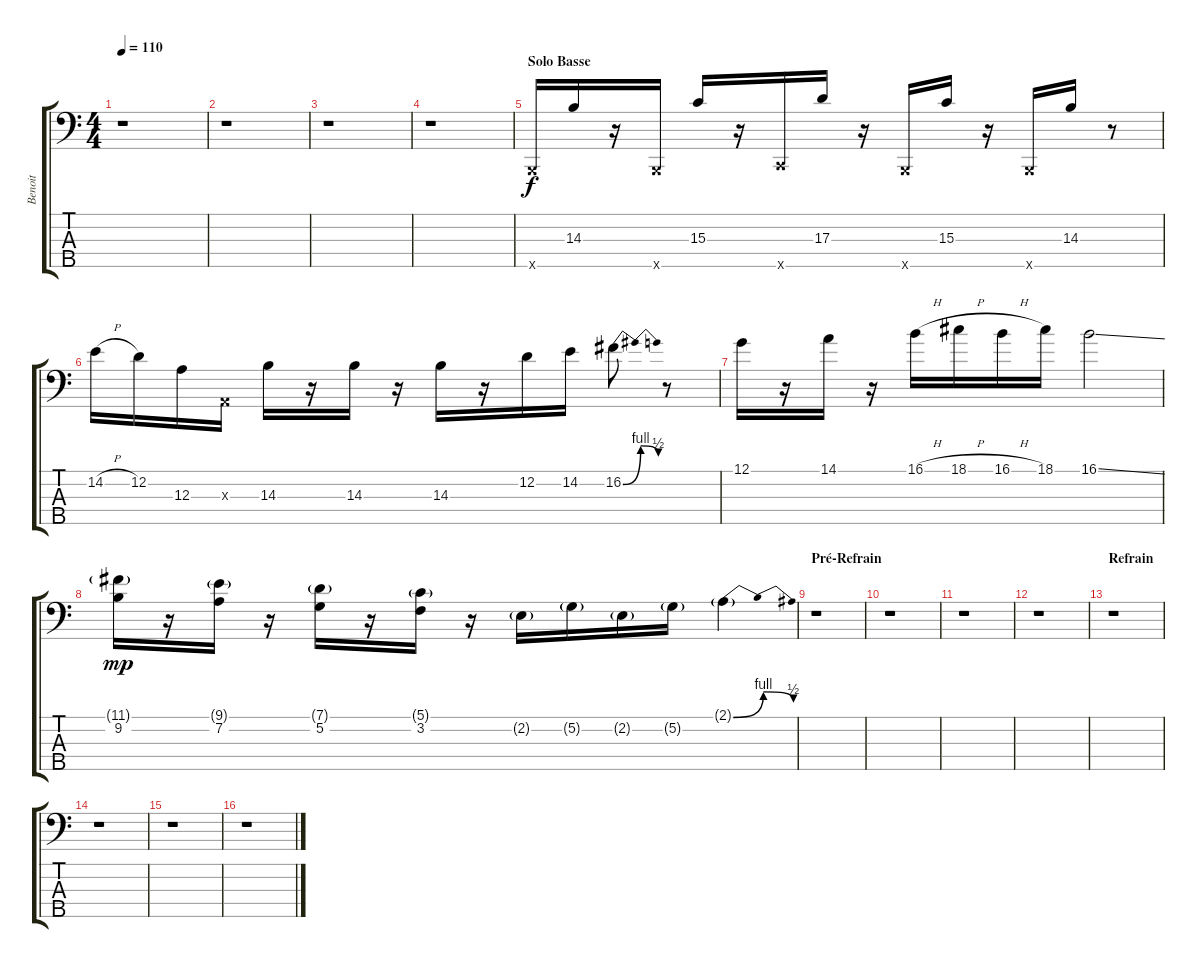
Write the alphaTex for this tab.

\track ("Benoit" "Benoit") {instrument slapbass1}
\staff {score tabs}
\tuning (G2 D2 A1 E1 B0) {hide}
\ts (4 4)
\tempo 110
\clef f4
\ks c
r.1{dy f} |
r.1 |
r.1 |
r.1 |
\section ("" "Solo Basse")
0.5{x}.16 14.3.16 r.16 0.5{x}.16 15.3.16 r.16 1.5{x}.16 17.3.16 r.16 0.5{x}.16 15.3.16 r.16 0.5{x}.16 14.3.16 r.8 |
14.2{h}.16 12.2.16 12.3.16 0.3{x}.16 14.3.16 r.16 14.3.16 r.16 14.3.16 r.16 12.2.16 14.2.16 16.2{be (bendrelease 0 0 30 4 30 4 60 2)}.8 r.8 |
12.1.16 r.16 14.1.16 r.16 16.1{h}.16 18.1{h}.16 16.1{h}.16 18.1.16 16.1{ss}.2 |
(11.1{g} 9.2).16{dy mp} r.16 (9.1{g} 7.2).16 r.16 (7.1{g} 5.2).16 r.16 (5.1{g} 3.2).16 r.16 2.2{g}.16 5.2{g}.16 2.2{g}.16 5.2{g}.16 2.1{be (bendrelease 0 0 30 4 30 4 60 2) g}.4 |
\section ("" "Pré-Refrain")
r.1 |
r.1 |
r.1 |
r.1 |
\section ("" "Refrain")
r.1 |
r.1 |
r.1 |
r.1
